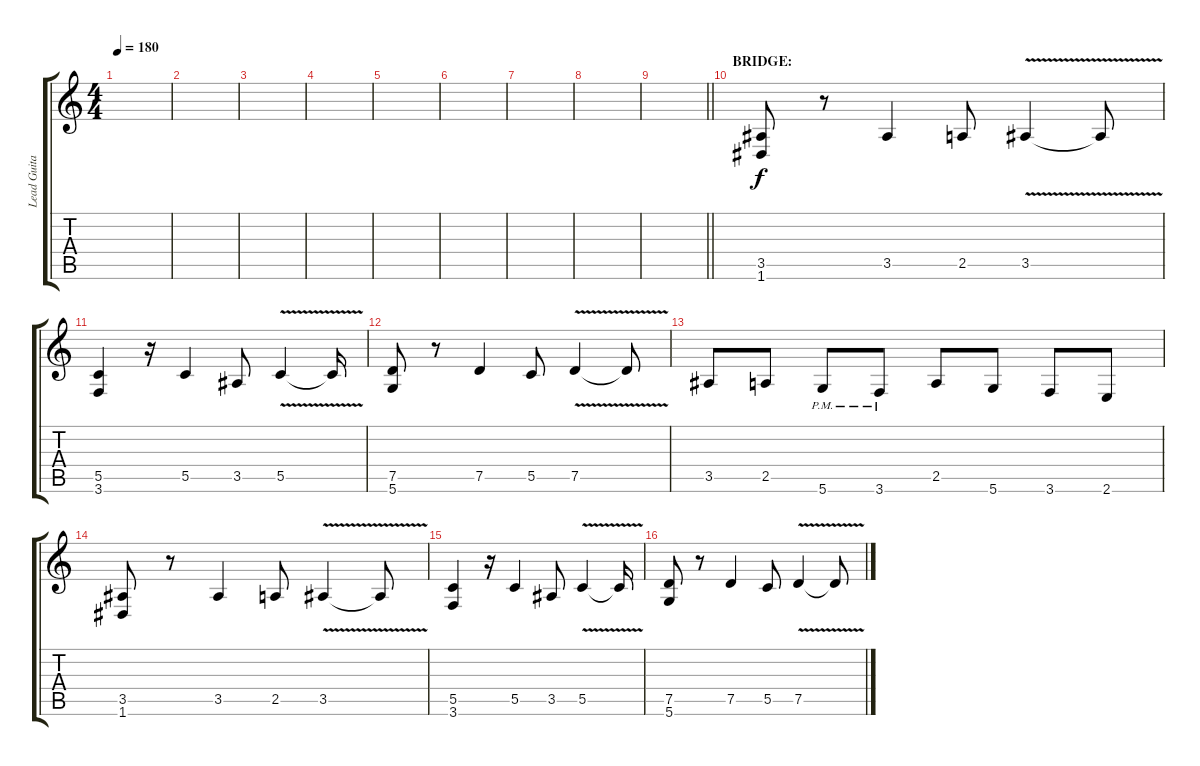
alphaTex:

\track ("Lead Guitar" "Lead Guita") {instrument distortionguitar}
\staff {score tabs}
\tuning (D4 A3 F3 C3 G2 D2) {hide}
\ts (4 4)
\tempo 180
\clef g2
\ks c
|
|
|
|
|
|
|
|
\barLineRight lightlight
|
\section ("" "BRIDGE:")
(3.5 1.6).8 r.8 3.5.4 2.5.8 3.5{v}.4 3.5{t}.8 |
(5.5 3.6).4 r.16 5.5.4 3.5.8 5.5{v}.4 5.5{t}.16 |
(7.5 5.6).8 r.8 7.5.4 5.5.8 7.5{v}.4 7.5{t}.8 |
3.5.8 2.5.8 5.6{pm}.8 3.6{pm}.8 2.5.8 5.6.8 3.6.8 2.6.8 |
(3.5 1.6).8 r.8 3.5.4 2.5.8 3.5{v}.4 3.5{t}.8 |
(5.5 3.6).4 r.16 5.5.4 3.5.8 5.5{v}.4 5.5{t}.16 |
(7.5 5.6).8 r.8 7.5.4 5.5.8 7.5{v}.4 7.5{t}.8
